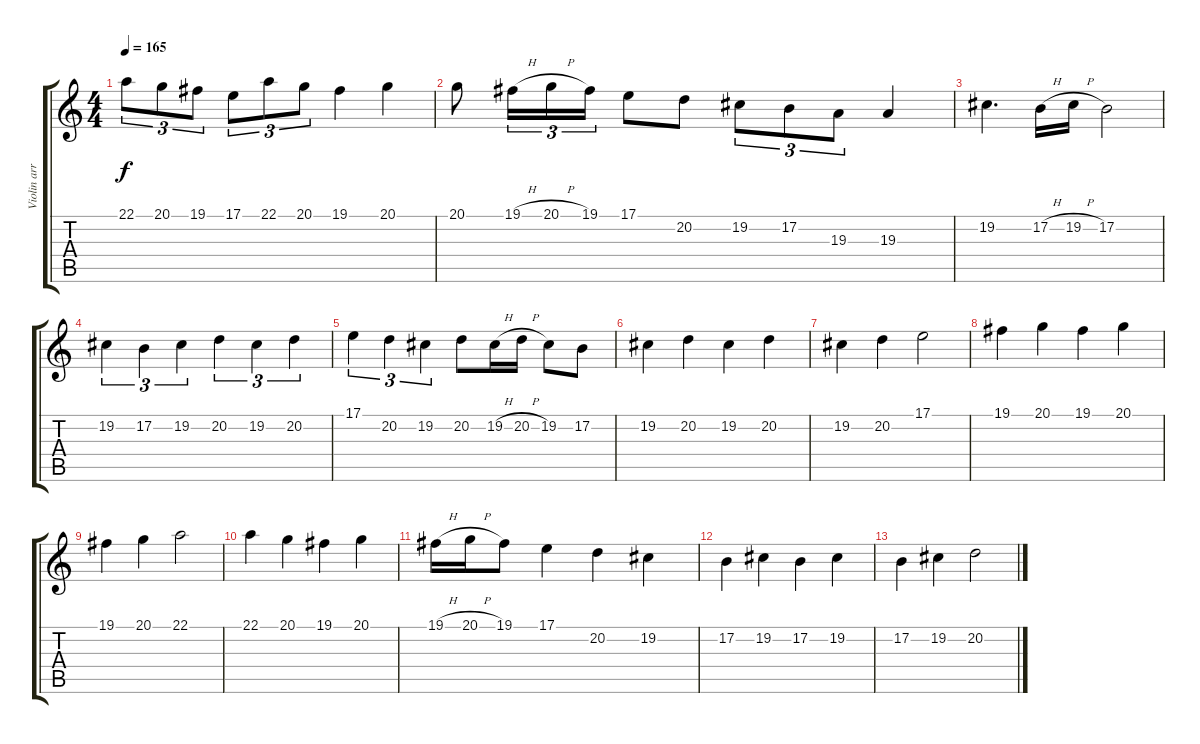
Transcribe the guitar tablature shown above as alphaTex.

\track ("Violin arr. for Guitar" "Violin arr") {instrument violin}
\staff {score tabs}
\tuning (B3 Gb3 D3 A2 E2 B1) {hide}
\ts (4 4)
\tempo 165
\clef g2
\ks aminor
22.1.8{tu (3 2) dy f} 20.1.8{tu (3 2)} 19.1.8{tu (3 2)} 17.1.8{tu (3 2)} 22.1.8{tu (3 2)} 20.1.8{tu (3 2)} 19.1.4 20.1.4 |
20.1.8{volume 6} 19.1{h}.16{tu (3 2)} 20.1{h}.16{tu (3 2)} 19.1.16{tu (3 2)} 17.1.8 20.2.8 19.2.8{tu (3 2)} 17.2.8{tu (3 2)} 19.3.8{tu (3 2)} 19.3.4 |
19.2.4{d} 17.2{h}.16 19.2{h}.16 17.2.2 |
19.2.4{tu (3 2)} 17.2.4{tu (3 2)} 19.2.4{tu (3 2)} 20.2.4{tu (3 2)} 19.2.4{tu (3 2)} 20.2.4{tu (3 2)} |
17.1.4{tu (3 2)} 20.2.4{tu (3 2)} 19.2.4{tu (3 2)} 20.2.8 19.2{h}.16 20.2{h}.16 19.2.8 17.2.8 |
19.2.4{volume 3} 20.2.4 19.2.4 20.2.4 |
19.2.4 20.2.4 17.1.2 |
19.1.4 20.1.4 19.1.4 20.1.4 |
19.1.4 20.1.4 22.1.2 |
22.1.4{volume 0} 20.1.4 19.1.4 20.1.4 |
19.1{h}.16 20.1{h}.16 19.1.8 17.1.4 20.2.4 19.2.4 |
17.2.4 19.2.4 17.2.4 19.2.4 |
17.2.4 19.2.4 20.2.2
